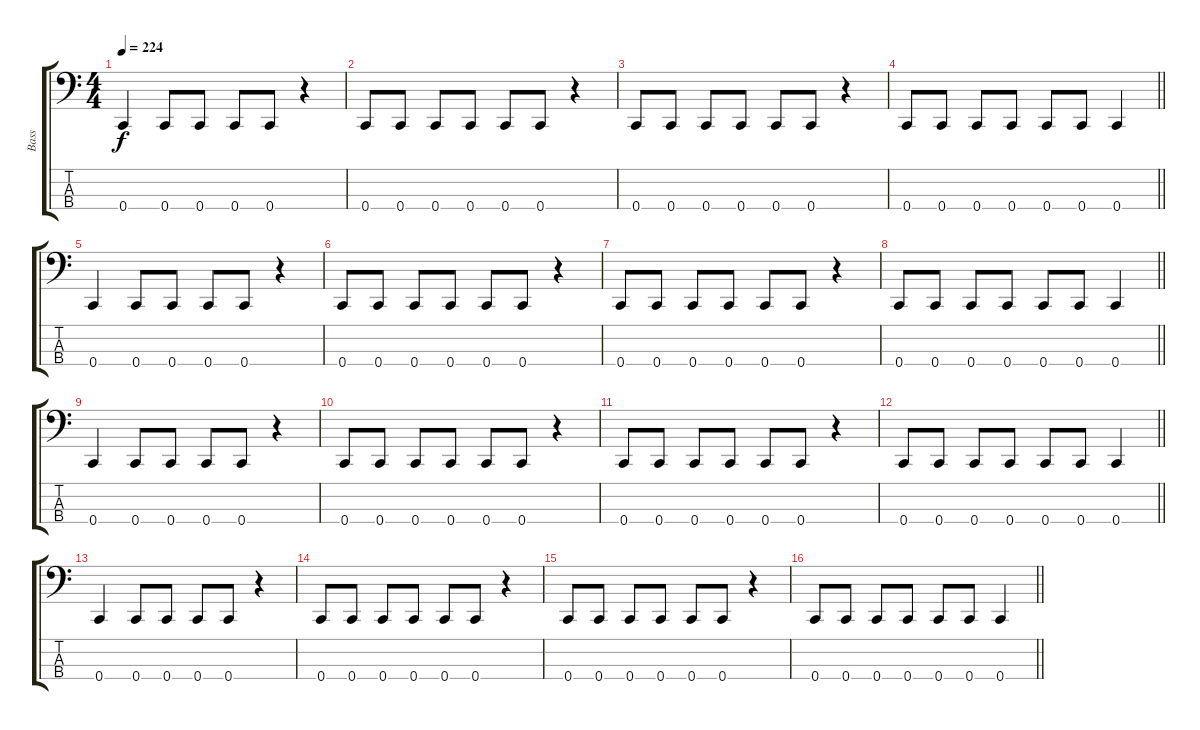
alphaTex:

\track ("Bass" "Bass") {instrument electricbassfinger}
\staff {score tabs}
\tuning (F2 C2 G1 C1) {hide}
\ts (4 4)
\section ("" "")
\tempo 224
\clef f4
\ks c
0.4.4{dy f} 0.4.8 0.4.8 0.4.8 0.4.8 r.4 |
0.4.8 0.4.8 0.4.8 0.4.8 0.4.8 0.4.8 r.4 |
0.4.8 0.4.8 0.4.8 0.4.8 0.4.8 0.4.8 r.4 |
\barLineRight lightlight
0.4.8 0.4.8 0.4.8 0.4.8 0.4.8 0.4.8 0.4.4 |
0.4.4 0.4.8 0.4.8 0.4.8 0.4.8 r.4 |
0.4.8 0.4.8 0.4.8 0.4.8 0.4.8 0.4.8 r.4 |
0.4.8 0.4.8 0.4.8 0.4.8 0.4.8 0.4.8 r.4 |
\barLineRight lightlight
0.4.8 0.4.8 0.4.8 0.4.8 0.4.8 0.4.8 0.4.4 |
\section ("" "")
0.4.4 0.4.8 0.4.8 0.4.8 0.4.8 r.4 |
0.4.8 0.4.8 0.4.8 0.4.8 0.4.8 0.4.8 r.4 |
0.4.8 0.4.8 0.4.8 0.4.8 0.4.8 0.4.8 r.4 |
\barLineRight lightlight
0.4.8 0.4.8 0.4.8 0.4.8 0.4.8 0.4.8 0.4.4 |
0.4.4 0.4.8 0.4.8 0.4.8 0.4.8 r.4 |
0.4.8 0.4.8 0.4.8 0.4.8 0.4.8 0.4.8 r.4 |
0.4.8 0.4.8 0.4.8 0.4.8 0.4.8 0.4.8 r.4 |
\barLineRight lightlight
0.4.8 0.4.8 0.4.8 0.4.8 0.4.8 0.4.8 0.4.4
